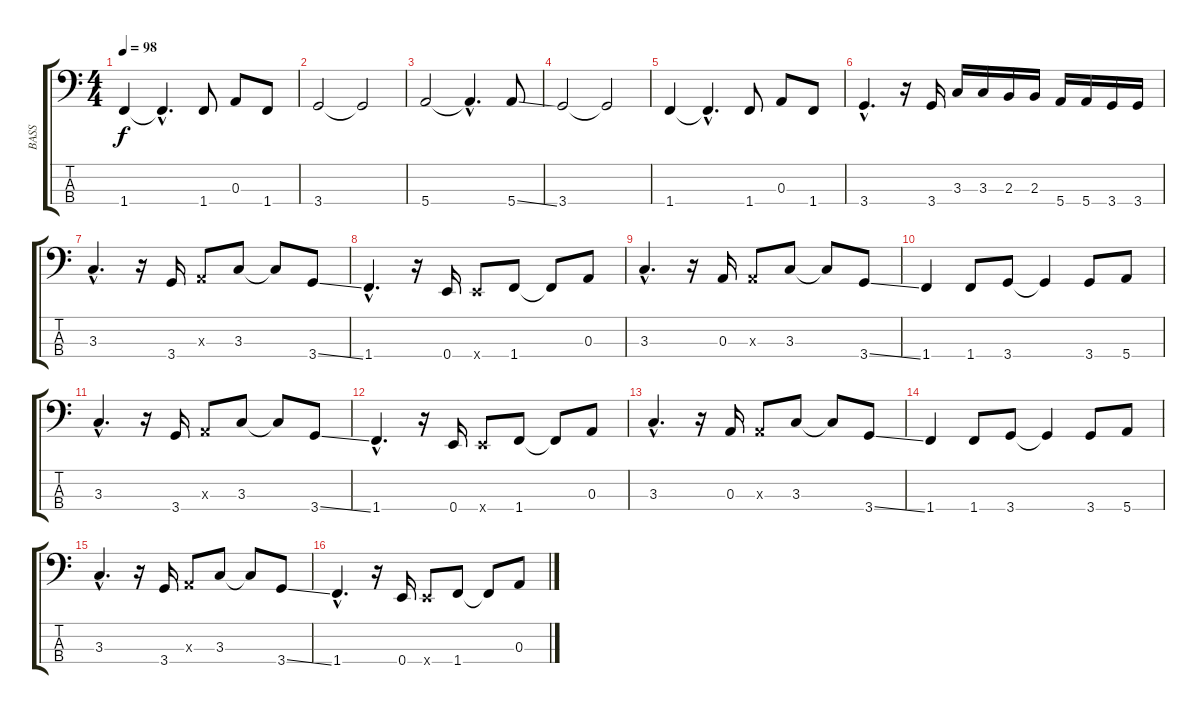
\track ("BASS" "BASS") {instrument electricbassfinger}
\staff {score tabs}
\tuning (G2 D2 A1 E1) {hide}
\ts (4 4)
\tempo 98
\clef f4
\ks c
1.4.4{dy f} 1.4{hac t}.4{d} 1.4.8 0.3.8 1.4.8 |
3.4.2 3.4{t}.2 |
5.4.2 5.4{hac t}.4{d} 5.4{ss}.8 |
3.4.2 3.4{t}.2 |
1.4.4 1.4{hac t}.4{d} 1.4.8 0.3.8 1.4.8 |
3.4{hac}.4{d} r.16 3.4.16 3.3.16 3.3.16 2.3.16 2.3.16 5.4.16 5.4.16 3.4.16 3.4.16 |
3.3{hac}.4{d} r.16 3.4.16 0.3{x}.8 3.3.8 3.3{t}.8 3.4{ss}.8 |
1.4{hac}.4{d} r.16 0.4.16 0.4{x}.8 1.4.8 1.4{t}.8 0.3.8 |
3.3{hac}.4{d} r.16 0.3.16 0.3{x}.8 3.3.8 3.3{t}.8 3.4{ss}.8 |
1.4.4 1.4.8 3.4.8 3.4{t}.4 3.4.8 5.4.8 |
3.3{hac}.4{d} r.16 3.4.16 0.3{x}.8 3.3.8 3.3{t}.8 3.4{ss}.8 |
1.4{hac}.4{d} r.16 0.4.16 0.4{x}.8 1.4.8 1.4{t}.8 0.3.8 |
3.3{hac}.4{d} r.16 0.3.16 0.3{x}.8 3.3.8 3.3{t}.8 3.4{ss}.8 |
1.4.4 1.4.8 3.4.8 3.4{t}.4 3.4.8 5.4.8 |
3.3{hac}.4{d} r.16 3.4.16 0.3{x}.8 3.3.8 3.3{t}.8 3.4{ss}.8 |
1.4{hac}.4{d} r.16 0.4.16 0.4{x}.8 1.4.8 1.4{t}.8 0.3.8
